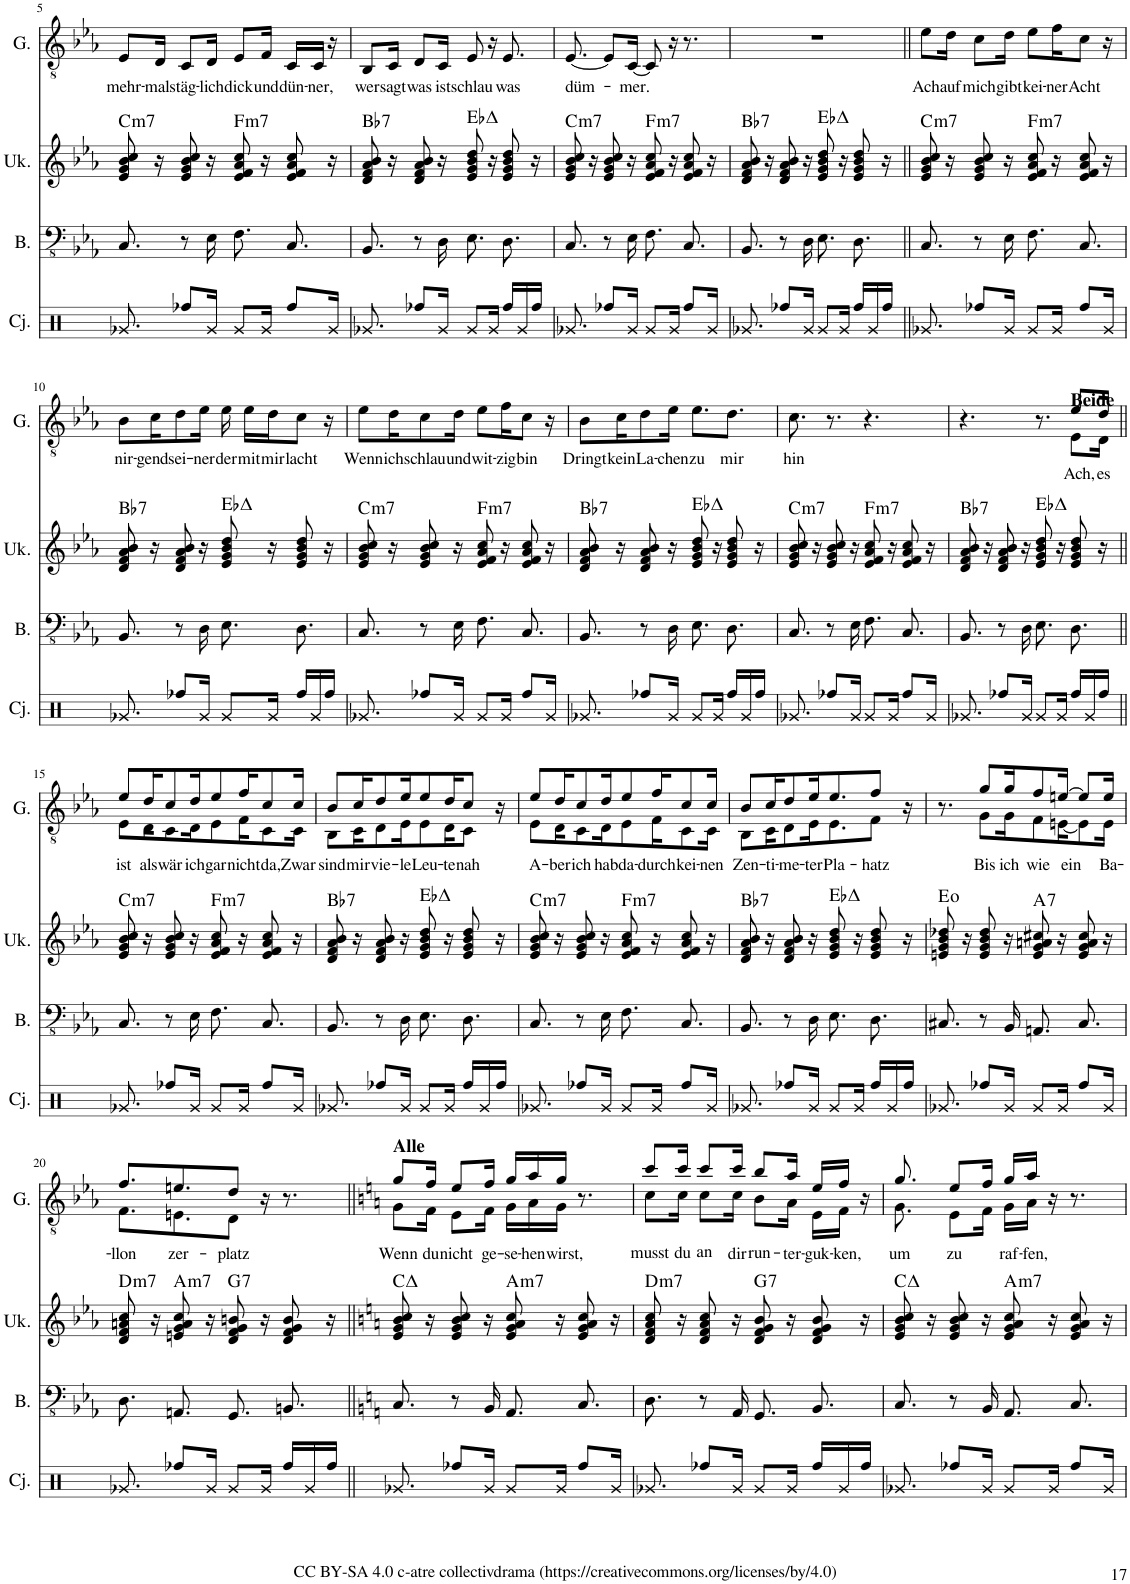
**kern	**kern	**harte	**kern	**text
*part3	*part2	*part2	*part1	*part1
*staff3	*staff2	*	*staff1	*staff1
*I"(Kontra-)Bass (Klavier, links)	*I"Ukulele (Klavier, rechts)	*	*I"Gesang	*
*I'B.	*I'Uk.	*	*I'G.	*
!!LO:PB:g=z
*clefFv4	*clefG2	*	*clefGv2	*
*k[b-e-a-]	*k[b-e-a-]	*	*k[b-e-a-]	*
*M12/16	*M12/16	*	*M12/16	*
=5	=5	=5	=5	=5
!	!	!LO:H:kt=m7	!	!LO:LY:b
8.CC/	8e-/ 8g/ 8b-/ 8cc/	C:min7	8E-/L	mehr-
!	!	!	!	!LO:LY:b
.	16r	.	16D/Jk	-mals
!	!	!	!	!LO:LY:b
8r	8e-/ 8g/ 8b-/ 8cc/	.	8C/L	täg-
!	!	!	!	!LO:LY:b
16EE-\	16r	.	16D/Jk	-lich
!	!	!LO:H:kt=m7	!	!LO:LY:b
8.FF\	8e-/ 8f/ 8a-/ 8cc/	F:min7	8E-/L	dick
!	!	!	!	!LO:LY:b
.	16r	.	16F/Jk	und
!	!	!	!	!LO:LY:b
8.CC/	8e-/ 8f/ 8a-/ 8cc/	.	16C/LL	dün-
!	!	!	!	!LO:LY:b
.	.	.	16C/JJ	-ner,
.	16r	.	16r	.
=6	=6	=6	=6	=6
!	!	!LO:H:kt=7	!	!LO:LY:b
8.BBB-/	8d/ 8f/ 8a-/ 8b-/	Bb:7	8BB-/L	wer
!	!	!	!	!LO:LY:b
.	16r	.	16C/Jk	sagt
!	!	!	!	!LO:LY:b
8r	8d/ 8f/ 8a-/ 8b-/	.	8D/L	was
!	!	!	!	!LO:LY:b
16DD\	16r	.	16C/Jk	ist
!	!	!LO:H:kt=Δ	!	!LO:LY:b
8.EE-\	8e-/ 8g/ 8b-/ 8dd/	.	8E-/	schlau
.	16r	.	16r	.
!	!	!	!	!LO:LY:b
8.DD\	8e-/ 8g/ 8b-/ 8dd/	.	8.E-/	was
.	16r	.	.	.
=7	=7	=7	=7	=7
!	!	!LO:H:kt=m7	!	!LO:LY:b
8.CC/	8e-/ 8g/ 8b-/ 8cc/	C:min7	[8.E-/	düm-
.	16r	.	.	.
8r	8e-/ 8g/ 8b-/ 8cc/	.	8E-/L]	.
!	!	!	!	!LO:LY:b
16EE-\	16r	.	[16C/Jk	-mer.
!	!	!LO:H:kt=m7	!	!
8.FF\	8e-/ 8f/ 8a-/ 8cc/	F:min7	8C/]	.
.	16r	.	16r	.
8.CC/	8e-/ 8f/ 8a-/ 8cc/	.	8.r	.
.	16r	.	.	.
=8	=8	=8	=8	=8
!	!	!LO:H:kt=7	!	!
8.BBB-/	8d/ 8f/ 8a-/ 8b-/	Bb:7	2.r	.
.	16r	.	.	.
8r	8d/ 8f/ 8a-/ 8b-/	.	.	.
16DD\	16r	.	.	.
!	!	!LO:H:kt=Δ	!	!
8.EE-\	8e-/ 8g/ 8b-/ 8dd/	.	.	.
.	16r	.	.	.
8.DD\	8e-/ 8g/ 8b-/ 8dd/	.	.	.
.	16r	.	.	.
=9||	=9||	=9||	=9||	=9||
!	!	!LO:H:kt=m7	!	!LO:LY:b
8.CC/	8e-/ 8g/ 8b-/ 8cc/	C:min7	8e-\L	Ach
!	!	!	!	!LO:LY:b
.	16r	.	16d\Jk	auf
!	!	!	!	!LO:LY:b
8r	8e-/ 8g/ 8b-/ 8cc/	.	8c\L	mich
!	!	!	!	!LO:LY:b
16EE-\	16r	.	16d\Jk	gibt
!	!	!LO:H:kt=m7	!	!LO:LY:b
8.FF\	8e-/ 8f/ 8a-/ 8cc/	F:min7	8e-\L	kei-
!	!	!	!	!LO:LY:b
.	16r	.	16f\K	-ner
!	!	!	!	!LO:LY:b
8.CC/	8e-/ 8f/ 8a-/ 8cc/	.	8c\J	Acht
.	16r	.	16r	.
!!LO:LB:g=z
=10	=10	=10	=10	=10
!	!	!LO:H:kt=7	!	!LO:LY:b
8.BBB-/	8d/ 8f/ 8a-/ 8b-/	Bb:7	8B-\L	nir-
!	!	!	!	!LO:LY:b
.	16r	.	16c\K	-gends
!	!	!	!	!LO:LY:b
8r	8d/ 8f/ 8a-/ 8b-/	.	8d\	ei-
!	!	!	!	!LO:LY:b
16DD\	16r	.	16e-\Jk	-ner
!	!	!LO:H:kt=Δ	!	!LO:LY:b
8.EE-\	8e-/ 8g/ 8b-/ 8dd/	.	16e-\	der
!	!	!	!	!LO:LY:b
.	.	.	16e-\LL	mit
!	!	!	!	!LO:LY:b
.	16r	.	16d\J	mir
!	!	!	!	!LO:LY:b
8.DD\	8e-/ 8g/ 8b-/ 8dd/	.	8c\J	lacht
.	16r	.	16r	.
=11	=11	=11	=11	=11
!	!	!LO:H:kt=m7	!	!LO:LY:b
8.CC/	8e-/ 8g/ 8b-/ 8cc/	C:min7	8e-\L	Wenn
!	!	!	!	!LO:LY:b
.	16r	.	16d\K	ich
!	!	!	!	!LO:LY:b
8r	8e-/ 8g/ 8b-/ 8cc/	.	8c\	schlau
!	!	!	!	!LO:LY:b
16EE-\	16r	.	16d\Jk	und
!	!	!LO:H:kt=m7	!	!LO:LY:b
8.FF\	8e-/ 8f/ 8a-/ 8cc/	F:min7	8e-\L	wit-
!	!	!	!	!LO:LY:b
.	16r	.	16f\K	-zig
!	!	!	!	!LO:LY:b
8.CC/	8e-/ 8f/ 8a-/ 8cc/	.	8c\J	bin
.	16r	.	16r	.
=12	=12	=12	=12	=12
!	!	!LO:H:kt=7	!	!LO:LY:b
8.BBB-/	8d/ 8f/ 8a-/ 8b-/	Bb:7	8B-\L	Dringt
!	!	!	!	!LO:LY:b
.	16r	.	16c\K	kein
!	!	!	!	!LO:LY:b
8r	8d/ 8f/ 8a-/ 8b-/	.	8d\	La-
!	!	!	!	!LO:LY:b
16DD\	16r	.	16e-\Jk	-chen
!	!	!LO:H:kt=Δ	!	!LO:LY:b
8.EE-\	8e-/ 8g/ 8b-/ 8dd/	.	8.e-\L	zu
.	16r	.	.	.
!	!	!	!	!LO:LY:b
8.DD\	8e-/ 8g/ 8b-/ 8dd/	.	8.d\J	mir
.	16r	.	.	.
=13	=13	=13	=13	=13
!	!	!LO:H:kt=m7	!	!LO:LY:b
8.CC/	8e-/ 8g/ 8b-/ 8cc/	C:min7	8.c\	hin
.	16r	.	.	.
8r	8e-/ 8g/ 8b-/ 8cc/	.	8.r	.
16EE-\	16r	.	.	.
!	!	!LO:H:kt=m7	!	!
8.FF\	8e-/ 8f/ 8a-/ 8cc/	F:min7	4.r	.
.	16r	.	.	.
8.CC/	8e-/ 8f/ 8a-/ 8cc/	.	.	.
.	16r	.	.	.
=14	=14	=14	=14	=14
*	*	*	*^	*
!	!	!LO:H:kt=7	!	!	!
8.BBB-/	8d/ 8f/ 8a-/ 8b-/	Bb:7	4.r	16ryy	.
*	*	*	*v	*v	*
.	16r	.	.	.
8r	8d/ 8f/ 8a-/ 8b-/	.	.	.
16DD\	16r	.	.	.
!	!	!LO:H:kt=Δ	!	!
8.EE-\	8e-/ 8g/ 8b-/ 8dd/	.	8.r	.
.	16r	.	.	.
!	!	!	!LO:TX:a:B:t=Beide	!
!	!	!	!	!LO:LY:b
*	*	*	*^	*
8.DD\	8e-/ 8g/ 8b-/ 8dd/	.	8e-/L	8E-\L	Ach,
!	!	!	!	!	!LO:LY:b
.	16r	.	16d/Jk	16D\Jk	es
!!LO:LB:g=z	!!
=15||	=15||	=15||	=15||	=15||	=15||
!	!	!LO:H:kt=m7	!	!	!LO:LY:b
8.CC/	8e-/ 8g/ 8b-/ 8cc/	C:min7	8e-/L	8E-\L	ist
!	!	!	!	!	!LO:LY:b
.	16r	.	16d/K	16D\K	als
!	!	!	!	!	!LO:LY:b
8r	8e-/ 8g/ 8b-/ 8cc/	.	8c/	8C\	wär
!	!	!	!	!	!LO:LY:b
16EE-\	16r	.	16d/K	16D\K	ich
!	!	!LO:H:kt=m7	!	!	!LO:LY:b
8.FF\	8e-/ 8f/ 8a-/ 8cc/	F:min7	8e-/	8E-\	gar
!	!	!	!	!	!LO:LY:b
.	16r	.	16f/K	16F\K	nicht
!	!	!	!	!	!LO:LY:b
8.CC/	8e-/ 8f/ 8a-/ 8cc/	.	8c/	8C\	da,
!	!	!	!	!	!LO:LY:b
.	16r	.	16c/Jk	16C\Jk	Zwar
=16	=16	=16	=16	=16	=16
!	!	!LO:H:kt=7	!	!	!LO:LY:b
8.BBB-/	8d/ 8f/ 8a-/ 8b-/	Bb:7	8B-/L	8BB-\L	sind
!	!	!	!	!	!LO:LY:b
.	16r	.	16c/K	16C\K	mir
!	!	!	!	!	!LO:LY:b
8r	8d/ 8f/ 8a-/ 8b-/	.	8d/	8D\	vie-
!	!	!	!	!	!LO:LY:b
16DD\	16r	.	16e-/K	16E-\K	le
!	!	!LO:H:kt=Δ	!	!	!LO:LY:b
8.EE-\	8e-/ 8g/ 8b-/ 8dd/	.	8e-/	8E-\	Leu-
!	!	!	!	!	!LO:LY:b
.	16r	.	16d/K	16D\K	-te
!	!	!	!	!	!LO:LY:b
8.DD\	8e-/ 8g/ 8b-/ 8dd/	.	8c/J	8C\J	nah
.	16r	.	16r	16ryy	.
=17	=17	=17	=17	=17	=17
!	!	!LO:H:kt=m7	!	!	!LO:LY:b
8.CC/	8e-/ 8g/ 8b-/ 8cc/	C:min7	8e-/L	8E-\L	A-
!	!	!	!	!	!LO:LY:b
.	16r	.	16d/K	16D\K	-ber
!	!	!	!	!	!LO:LY:b
8r	8e-/ 8g/ 8b-/ 8cc/	.	8c/	8C\	ich
!	!	!	!	!	!LO:LY:b
16EE-\	16r	.	16d/K	16D\K	hab
!	!	!LO:H:kt=m7	!	!	!LO:LY:b
8.FF\	8e-/ 8f/ 8a-/ 8cc/	F:min7	8e-/	8E-\	da-
!	!	!	!	!	!LO:LY:b
.	16r	.	16f/K	16F\K	-durch
!	!	!	!	!	!LO:LY:b
8.CC/	8e-/ 8f/ 8a-/ 8cc/	.	8c/	8C\	kei-
!	!	!	!	!	!LO:LY:b
.	16r	.	16c/Jk	16C\Jk	-nen
=18	=18	=18	=18	=18	=18
!	!	!LO:H:kt=7	!	!	!LO:LY:b
8.BBB-/	8d/ 8f/ 8a-/ 8b-/	Bb:7	8B-/L	8BB-\L	Zen-
!	!	!	!	!	!LO:LY:b
.	16r	.	16c/K	16C\K	-ti-
!	!	!	!	!	!LO:LY:b
8r	8d/ 8f/ 8a-/ 8b-/	.	8d/	8D\	-me-
!	!	!	!	!	!LO:LY:b
16DD\	16r	.	16e-/K	16E-\K	-ter
!	!	!LO:H:kt=Δ	!	!	!LO:LY:b
8.EE-\	8e-/ 8g/ 8b-/ 8dd/	.	8.e-/	8.E-\	Pla-
.	16r	.	.	.	.
!	!	!	!	!	!LO:LY:b
8.DD\	8e-/ 8g/ 8b-/ 8dd/	.	8f/J	8F\J	-hatz
.	16r	.	16r	16ryy	.
=19	=19	=19	=19	=19	=19
8.CC#X/	8en/ 8g/ 8b-/ 8dd-X/	E:dim	8.r	8.ryy	.
.	16r	.	.	.	.
!	!	!	!	!	!LO:LY:b
8r	8e/ 8g/ 8b-/ 8dd-/	.	8g/L	8G\L	Bis
!	!	!	!	!	!LO:LY:b
16BBB-/	16r	.	16g/K	16G\K	ich
!	!	!LO:H:kt=7	!	!	!LO:LY:b
8.AAAn/	8e/ 8g/ 8an/ 8cc#X/	A:7	8f/	8F\	wie
!	!	!	!	!	!LO:LY:b
.	16r	.	[16en/Jk	[16En\K	ein
8.CC#/	8e/ 8g/ 8a/ 8cc#/	.	8e/L]	8E\]	.
!	!	!	!	!	!LO:LY:b
.	16r	.	16e/Jk	16E\Jk	Ba-
!!LO:LB:g=z	!!
=20	=20	=20	=20	=20	=20
!	!	!LO:H:kt=m7	!	!	!LO:LY:b
8.DD\	8d/ 8f/ 8an/ 8cc/	D:min7	8.f/L	8.F\L	-llon
.	16r	.	.	.	.
!	!	!LO:H:kt=m7	!	!	!LO:LY:b
8.AAAn/	8en/ 8g/ 8a/ 8cc/	A:min7	8.en/	8.En\	zer-
.	16r	.	.	.	.
!	!	!LO:H:kt=7	!	!	!LO:LY:b
8.GGG/	8d/ 8f/ 8g/ 8bn/	G:7	8d/J	8D\J	-platz
.	16r	.	16r	4ryy	.
8.BBBn/	8d/ 8f/ 8g/ 8b/	.	8.r	.	.
.	16r	.	.	.	.
=21||	=21||	=21||	=21||	=21||	=21||
*k[]	*k[]	*	*k[]	*	*
!	!	!	!LO:TX:a:B:t=Alle	!	!
!	!	!LO:H:kt=Δ	!	!	!LO:LY:b
8.CC/	8e/ 8g/ 8b/ 8cc/	.	8g/L	8G\L	Wenn
!	!	!	!	!	!LO:LY:b
.	16r	.	16f/Jk	16F\Jk	du
!	!	!	!	!	!LO:LY:b
8r	8e/ 8g/ 8b/ 8cc/	.	8e/L	8E\L	nicht
!	!	!	!	!	!LO:LY:b
16BBB/	16r	.	16f/Jk	16F\Jk	ge-
!	!	!LO:H:kt=m7	!	!	!LO:LY:b
8.AAA/	8e/ 8g/ 8a/ 8cc/	A:min7	16g/LL	16G\LL	-se-
!	!	!	!	!	!LO:LY:b
.	.	.	16a/	16A\	-hen
!	!	!	!	!	!LO:LY:b
.	16r	.	16g/JJ	16G\JJ	wirst,
8.CC/	8e/ 8g/ 8a/ 8cc/	.	8.r	8.ryy	.
.	16r	.	.	.	.
=22	=22	=22	=22	=22	=22
!	!	!LO:H:kt=m7	!	!	!LO:LY:b
8.DD\	8d/ 8f/ 8a/ 8cc/	D:min7	8cc/L	8c\L	musst
!	!	!	!	!	!LO:LY:b
.	16r	.	16cc/Jk	16c\Jk	du
!	!	!	!	!	!LO:LY:b
8r	8d/ 8f/ 8a/ 8cc/	.	8cc/L	8c\L	an
!	!	!	!	!	!LO:LY:b
16AAA/	16r	.	16cc/Jk	16c\Jk	dir
!	!	!LO:H:kt=7	!	!	!LO:LY:b
8.GGG/	8d/ 8f/ 8g/ 8b/	G:7	8b/L	8B\L	run-
!	!	!	!	!	!LO:LY:b
.	16r	.	16a/Jk	16A\Jk	-ter-
!	!	!	!	!	!LO:LY:b
8.BBB/	8d/ 8f/ 8g/ 8b/	.	16e/LL	16E\LL	-guk-
!	!	!	!	!	!LO:LY:b
.	.	.	16f/JJ	16F\JJ	-ken,
.	16r	.	16r	16ryy	.
=23	=23	=23	=23	=23	=23
!	!	!LO:H:kt=Δ	!	!	!LO:LY:b
8.CC/	8e/ 8g/ 8b/ 8cc/	.	8.g/	8.G\	um
.	16r	.	.	.	.
!	!	!	!	!	!LO:LY:b
8r	8e/ 8g/ 8b/ 8cc/	.	8e/L	8E\L	zu
16BBB/	16r	.	16f/Jk	16F\Jk	.
!	!	!LO:H:kt=m7	!	!	!LO:LY:b
8.AAA/	8e/ 8g/ 8a/ 8cc/	A:min7	16g/LL	16G\LL	raf-
!	!	!	!	!	!LO:LY:b
.	.	.	16a/JJ	16A\JJ	-fen,
.	16r	.	16r	4ryy	.
8.CC/	8e/ 8g/ 8a/ 8cc/	.	8.r	.	.
.	16r	.	.	.	.
*	*	*	*v	*v	*
=	=	=	=	=
*-	*-	*-	*-	*-
